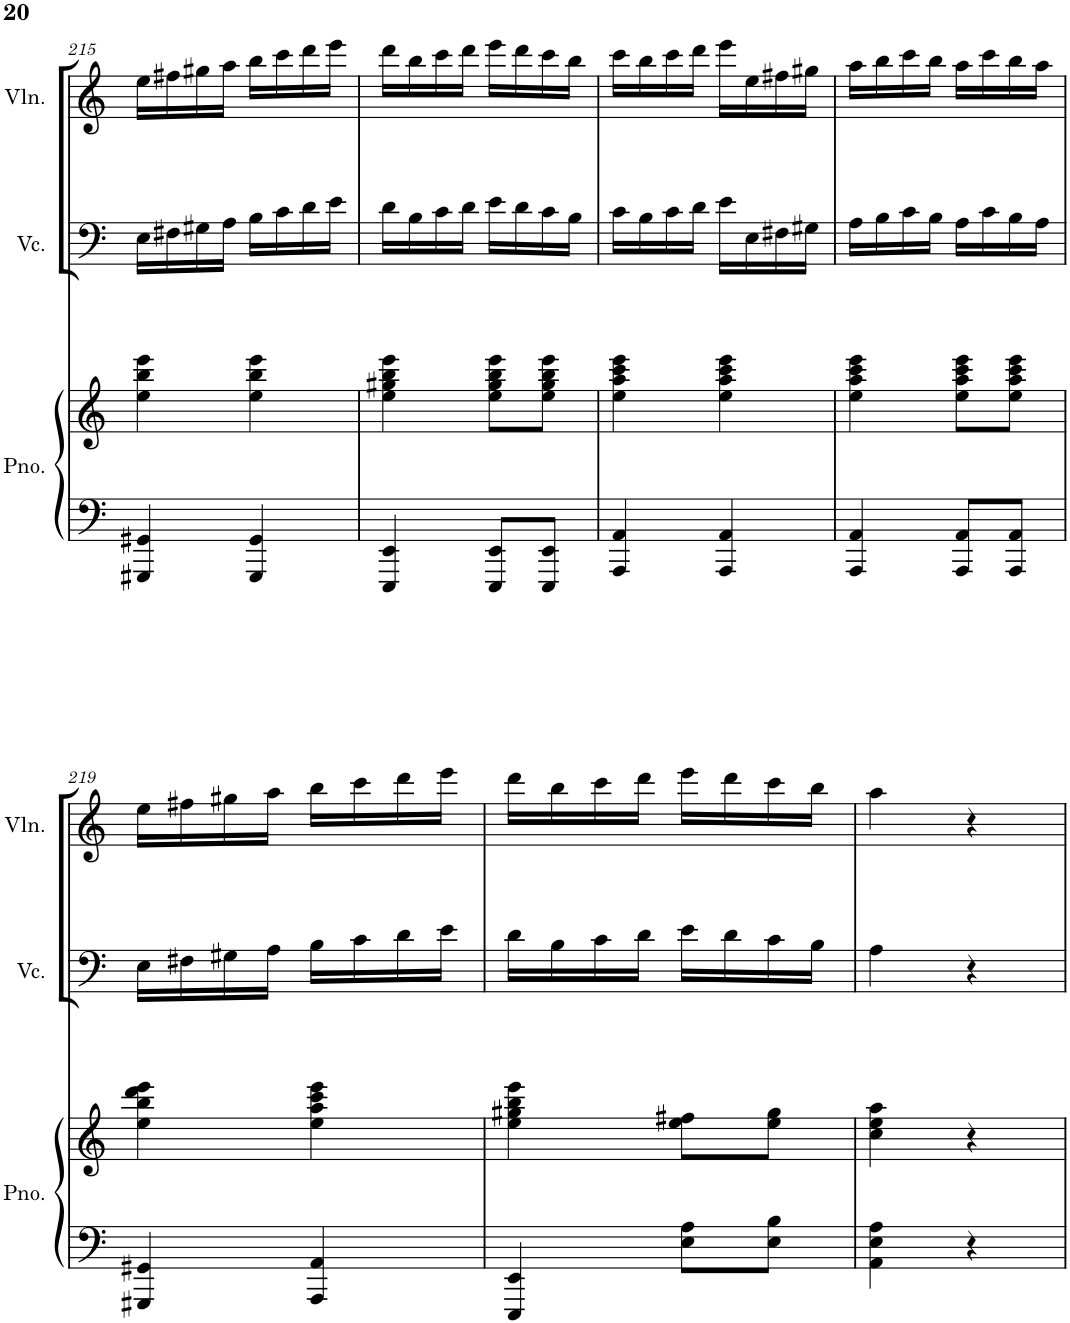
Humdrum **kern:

**kern	**kern	**kern	**kern
*part3	*part3	*part2	*part1
*staff4	*staff3	*staff2	*staff1
*I"Piano	*	*I"Violoncello	*I"Violin
*I'Pno.	*	*I'Vc.	*I'Vln.
!!LO:PB:g=z
*clefF4	*clefG2	*clefF4	*clefG2
*k[]	*k[]	*k[]	*k[]
*M2/4	*M2/4	*M2/4	*M2/4
=215	=215	=215	=215
4GGG#X/ 4GG#X/	4ee\ 4bb\ 4eee\	16E\LL	16ee\LL
.	.	16F#X\	16ff#X\
.	.	16G#X\	16gg#X\
.	.	16A\JJ	16aa\JJ
4GGG#/ 4GG#/	4ee\ 4bb\ 4eee\	16B\LL	16bb\LL
.	.	16c\	16ccc\
.	.	16d\	16ddd\
.	.	16e\JJ	16eee\JJ
=216	=216	=216	=216
4EEE/ 4EE/	4ee\ 4gg#X\ 4bb\ 4eee\	16d\LL	16ddd\LL
.	.	16B\	16bb\
.	.	16c\	16ccc\
.	.	16d\JJ	16ddd\JJ
8EEE/ 8EE/L	8ee\ 8gg#\ 8bb\ 8eee\L	16e\LL	16eee\LL
.	.	16d\	16ddd\
8EEE/ 8EE/J	8ee\ 8gg#\ 8bb\ 8eee\J	16c\	16ccc\
.	.	16B\JJ	16bb\JJ
=217	=217	=217	=217
4AAA/ 4AA/	4ee\ 4aa\ 4ccc\ 4eee\	16c\LL	16ccc\LL
.	.	16B\	16bb\
.	.	16c\	16ccc\
.	.	16d\JJ	16ddd\JJ
4AAA/ 4AA/	4ee\ 4aa\ 4ccc\ 4eee\	16e\LL	16eee\LL
.	.	16E\	16ee\
.	.	16F#X\	16ff#X\
.	.	16G#X\JJ	16gg#X\JJ
=218	=218	=218	=218
4AAA/ 4AA/	4ee\ 4aa\ 4ccc\ 4eee\	16A\LL	16aa\LL
.	.	16B\	16bb\
.	.	16c\	16ccc\
.	.	16B\JJ	16bb\JJ
8AAA/ 8AA/L	8ee\ 8aa\ 8ccc\ 8eee\L	16A\LL	16aa\LL
.	.	16c\	16ccc\
8AAA/ 8AA/J	8ee\ 8aa\ 8ccc\ 8eee\J	16B\	16bb\
.	.	16A\JJ	16aa\JJ
!!LO:LB:g=z
=219	=219	=219	=219
4GGG#X/ 4GG#X/	4ee\ 4bb\ 4ddd\ 4eee\	16E\LL	16ee\LL
.	.	16F#X\	16ff#X\
.	.	16G#X\	16gg#X\
.	.	16A\JJ	16aa\JJ
4AAA/ 4AA/	4ee\ 4aa\ 4ccc\ 4eee\	16B\LL	16bb\LL
.	.	16c\	16ccc\
.	.	16d\	16ddd\
.	.	16e\JJ	16eee\JJ
=220	=220	=220	=220
4EEE/ 4EE/	4ee\ 4gg#X\ 4bb\ 4eee\	16d\LL	16ddd\LL
.	.	16B\	16bb\
.	.	16c\	16ccc\
.	.	16d\JJ	16ddd\JJ
8E\ 8A\L	8ee\ 8ff#X\L	16e\LL	16eee\LL
.	.	16d\	16ddd\
8E\ 8B\J	8ee\ 8gg#\J	16c\	16ccc\
.	.	16B\JJ	16bb\JJ
=221	=221	=221	=221
4AA\ 4E\ 4A\	4cc\ 4ee\ 4aa\	4A\	4aa\
4r	4r	4r	4r
=	=	=	=
*-	*-	*-	*-
